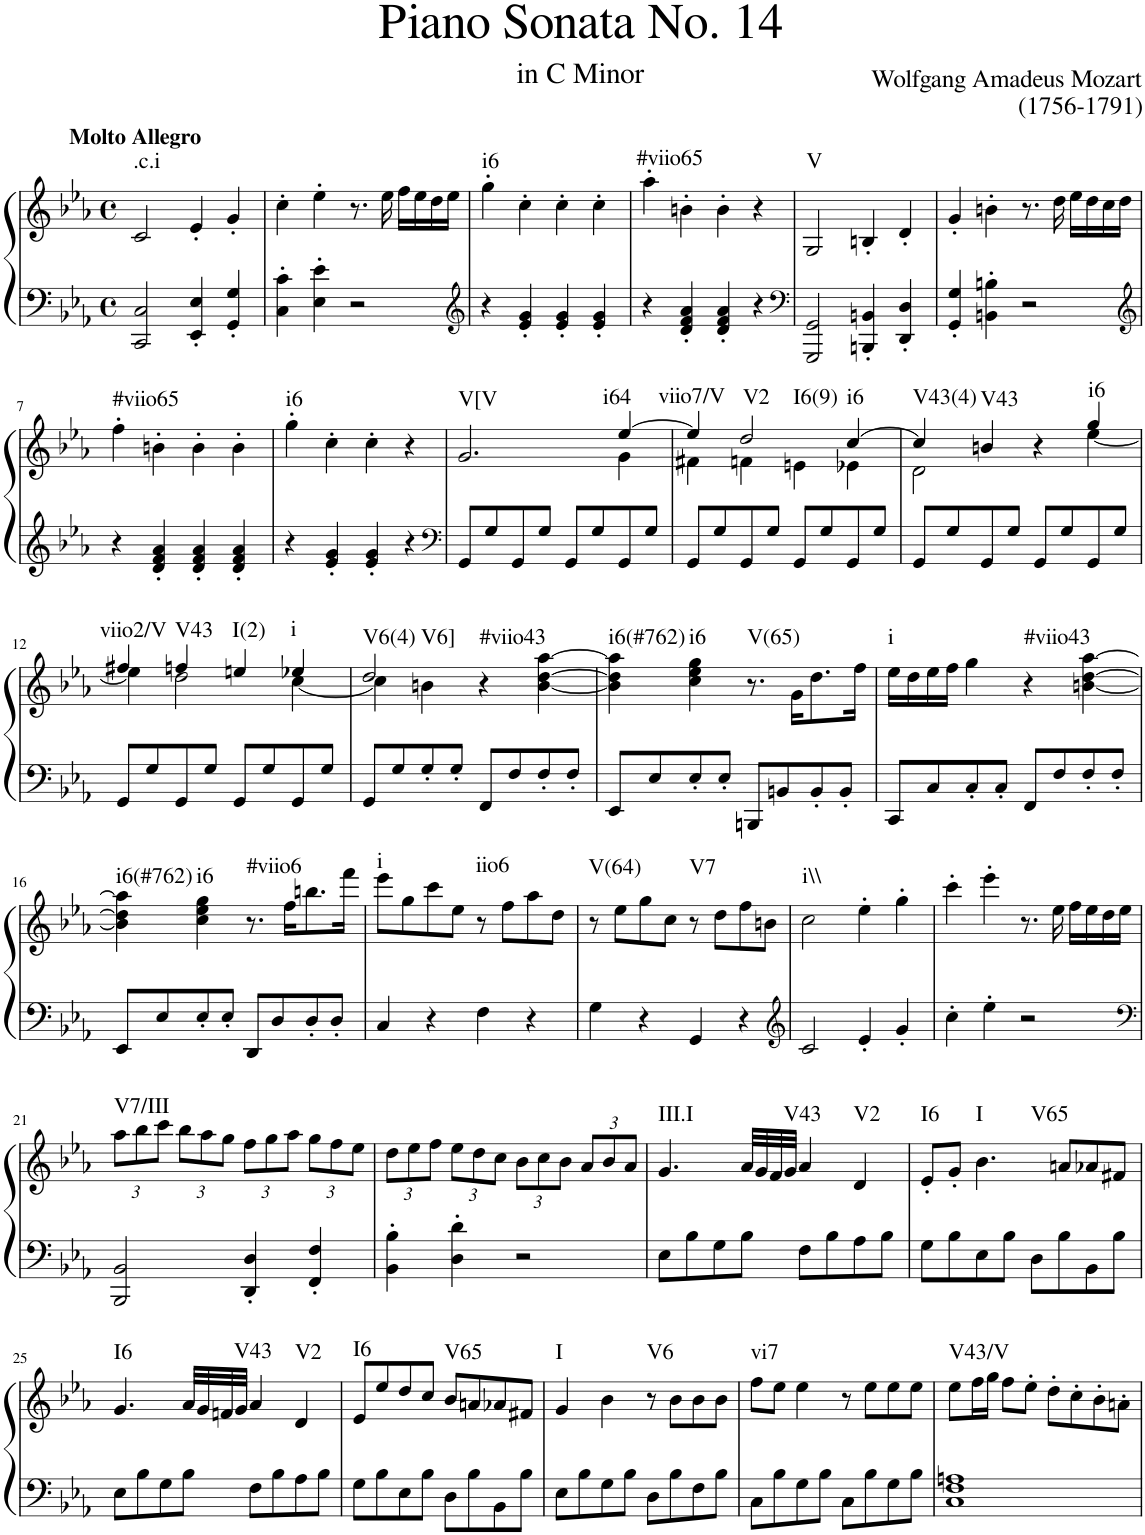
**kern	**kern	**harte
*part1	*part1	*part1
*staff2	*staff1	*
*I"Piano	*	*
*I'Pno.	*	*
*clefF4	*clefG2	*
*k[b-e-a-]	*k[b-e-a-]	*
*M4/4	*M4/4	*
*met(c)	*met(c)	*
=1	=1	=1
!	!LO:TX:a:B:t=Molto Allegro	!LO:H:kt=.c.i
2CC/ 2C/	2c/	N
4EE-/' 4E-/'	4e-'/	.
4GG/' 4G/'	4g'/	.
=2	=2	=2
4C\' 4c\'	4cc'\	.
4E-\' 4e-\'	4ee-'\	.
2r	8.r	.
.	16ee-\	.
.	16ff\LL	.
.	16ee-\	.
.	16dd\	.
.	16ee-\JJ	.
=3	=3	=3
*clefG2	*	*
!	!	!LO:H:kt=i6
4r	4gg'\	N
4e-/' 4g/'	4cc'\	.
4e-/' 4g/'	4cc'\	.
4e-/' 4g/'	4cc'\	.
=4	=4	=4
!	!	!LO:H:kt=#viio65
4r	4aa-'\	N
4d/' 4f/' 4a-/'	4bn'\	.
4d/' 4f/' 4a-/'	4b'\	.
4r	4r	.
=5	=5	=5
*clefF4	*	*
!	!	!LO:H:kt=V
2GGG/ 2GG/	2G/	N
4BBBn/' 4BBn/'	4Bn'/	.
4DD/' 4D/'	4d'/	.
=6	=6	=6
4GG/' 4G/'	4g'/	.
4BBn\' 4Bn\'	4bn'\	.
2r	8.r	.
.	16dd\	.
.	16ee-\LL	.
.	16dd\	.
.	16cc\	.
.	16dd\JJ	.
!!LO:LB:g=z
=7	=7	=7
*clefG2	*	*
!	!	!LO:H:kt=#viio65
4r	4ff'\	N
4d/' 4f/' 4a-/'	4bn'\	.
4d/' 4f/' 4a-/'	4b'\	.
4d/' 4f/' 4a-/'	4b'\	.
=8	=8	=8
!	!	!LO:H:kt=i6
4r	4gg'\	N
4e-/' 4g/'	4cc'\	.
4e-/' 4g/'	4cc'\	.
4r	4r	.
=9	=9	=9
*clefF4	*	*
*	*^	*
!	!	!	!LO:H:kt=V[V
8GG/L	2.g/	2.ryy	N
8G/	.	.	.
8GG/	.	.	.
8G/J	.	.	.
8GG/L	.	.	.
8G/	.	.	.
!	!	!	!LO:H:kt=i64
8GG/	[4ee-/	4g\	N
8G/J	.	.	.
=10	=10	=10	=10
!	!	!	!LO:H:kt=viio7/V
8GG/L	4ee-/]	4f#X\	N
8G/	.	.	.
!	!	!	!LO:H:n=1:kt=V2
!	!	!	!LO:H:n=2:kt=I6(9)
8GG/	2dd/	4fn\	N N
8G/J	.	.	.
8GG/L	.	4en\	.
8G/	.	.	.
!	!	!	!LO:H:kt=i6
8GG/	[4cc/	4e-X\	N
8G/J	.	.	.
=11	=11	=11	=11
!	!	!	!LO:H:kt=V43(4)
8GG/L	4cc/]	2d\	N
8G/	.	.	.
!	!	!	!LO:H:kt=V43
8GG/	4bn/	.	N
8G/J	.	.	.
8GG/L	4r	4ryy	.
8G/	.	.	.
!	!	!	!LO:H:kt=i6
8GG/	4gg/	[4ee-\	N
8G/J	.	.	.
!!LO:LB:g=z	!!
=12	=12	=12	=12
!	!	!	!LO:H:kt=viio2/V
8GG/L	4ff#X/	4ee-\]	N
8G/	.	.	.
!	!	!	!LO:H:kt=V43
8GG/	4ffn/	2dd\	N
8G/J	.	.	.
!	!	!	!LO:H:kt=I(2)
8GG/L	4een/	.	N
8G/	.	.	.
!	!	!	!LO:H:kt=i
8GG/	4ee-X/	[4cc\	N
8G/J	.	.	.
=13	=13	=13	=13
!	!	!	!LO:H:n=1:kt=V6(4)
!	!	!	!LO:H:n=2:kt=V6]
8GG/L	2dd/	4cc\]	N N
8G/	.	.	.
8G'/	.	4bn\	.
8G'/J	.	.	.
!	!	!	!LO:H:kt=#viio43
8FF/L	4r	2ryy	N
8F/	.	.	.
8F'/	[4b\ [>4dd\ [>4aa-\	.	.
8F'/J	.	.	.
*	*v	*v	*
=14	=14	=14
!	!	!LO:H:kt=i6(#762)
8EE-/L	4b\] 4dd\] 4aa-\]	N
8E-/	.	.
!	!	!LO:H:kt=i6
8E-'/	4cc\ 4ee-\ 4gg\	N
8E-'/J	.	.
!	!	!LO:H:kt=V(65)
8BBBn/L	8.r	N
8BBn/	.	.
.	16g\KL	.
8BB'/	8.dd\	.
8BB'/J	.	.
.	16ff\Jk	.
=15	=15	=15
!	!	!LO:H:kt=i
8CC/L	16ee-\LL	N
.	16dd\	.
8C/	16ee-\	.
.	16ff\JJ	.
8C'/	4gg\	.
8C'/J	.	.
!	!	!LO:H:kt=#viio43
8FF/L	4r	N
8F/	.	.
8F'/	[4bn\ [4dd\ [4aa-\	.
8F'/J	.	.
!!LO:LB:g=z
=16	=16	=16
!	!	!LO:H:kt=i6(#762)
8EE-/L	4b\] 4dd\] 4aa-\]	N
8E-/	.	.
!	!	!LO:H:kt=i6
8E-'/	4cc\ 4ee-\ 4gg\	N
8E-'/J	.	.
!	!	!LO:H:kt=#viio6
8DD/L	8.r	N
8D/	.	.
.	16ff\KL	.
8D'/	8.bbn\	.
8D'/J	.	.
.	16fff\Jk	.
=17	=17	=17
!	!	!LO:H:kt=i
4C/	8eee-\L	N
.	8gg\	.
4r	8ccc\	.
.	8ee-\J	.
!	!	!LO:H:kt=iio6
4F\	8r	N
.	8ff\L	.
4r	8aa-\	.
.	8dd\J	.
=18	=18	=18
!	!	!LO:H:kt=V(64)
4G\	8r	N
.	8ee-\L	.
4r	8gg\	.
.	8cc\J	.
!	!	!LO:H:kt=V7
4GG/	8r	N
.	8dd\L	.
4r	8ff\	.
.	8bn\J	.
=19	=19	=19
*clefG2	*	*
!	!	!LO:H:kt=i\\
2c/	2cc\	N
4e-'/	4ee-'\	.
4g'/	4gg'\	.
=20	=20	=20
4cc'\	4ccc'\	.
4ee-'\	4eee-'\	.
2r	8.r	.
.	16ee-\	.
.	16ff\LL	.
.	16ee-\	.
.	16dd\	.
.	16ee-\JJ	.
!!LO:LB:g=z
=21	=21	=21
*clefF4	*	*
*	*Xbrackettup	*
!	!	!LO:H:kt=V7/III
2BBB-/ 2BB-/	12aa-\L	N
.	12bb-\	.
.	12ccc\J	.
.	12bb-\L	.
.	12aa-\	.
.	12gg\J	.
4DD/' 4D/'	12ff\L	.
.	12gg\	.
.	12aa-\J	.
4FF/' 4F/'	12gg\L	.
.	12ff\	.
.	12ee-\J	.
=22	=22	=22
4BB-\' 4B-\'	12dd\L	.
.	12ee-\	.
.	12ff\J	.
4D\' 4d\'	12ee-\L	.
.	12dd\	.
.	12cc\J	.
2r	12b-\L	.
.	12cc\	.
.	12b-\J	.
.	12a-/L	.
.	12b-/	.
.	12a-/J	.
=23	=23	=23
!	!	!LO:H:kt=III.I
8E-\L	4.g/	N
8B-\	.	.
8G\	.	.
8B-\J	32a-/LLL	.
.	32g/	.
.	32f/	.
.	32g/JJJ	.
!	!	!LO:H:kt=V43
8F\L	4a-/	N
8B-\	.	.
!	!	!LO:H:kt=V2
8A-\	4d/	N
8B-\J	.	.
=24	=24	=24
!	!	!LO:H:kt=I6
8G\L	8e-'/L	N
8B-\	8g'/J	.
!	!	!LO:H:n=1:kt=I
!	!	!LO:H:n=2:kt=V65
8E-\	4.b-\	N N
8B-\J	.	.
8D\L	.	.
8B-\	8an/L	.
8BB-\	8a-X/	.
8B-\J	8f#X/J	.
!!LO:LB:g=z
=25	=25	=25
!	!	!LO:H:kt=I6
8E-\L	4.g/	N
8B-\	.	.
8G\	.	.
8B-\J	32a-/LLL	.
.	32g/	.
.	32fn/	.
.	32g/JJJ	.
!	!	!LO:H:kt=V43
8F\L	4a-/	N
8B-\	.	.
!	!	!LO:H:kt=V2
8A-\	4d/	N
8B-\J	.	.
=26	=26	=26
!	!	!LO:H:kt=I6
8G\L	8e-/L	N
8B-\	8ee-/	.
8E-\	8dd/	.
8B-\J	8cc/J	.
!	!	!LO:H:kt=V65
8D\L	8b-/L	N
8B-\	8an/	.
8BB-\	8a-X/	.
8B-\J	8f#X/J	.
=27	=27	=27
!	!	!LO:H:kt=I
8E-\L	4g/	N
8B-\	.	.
8G\	4b-\	.
8B-\J	.	.
!	!	!LO:H:kt=V6
8D\L	8r	N
8B-\	8b-\L	.
8F\	8b-\	.
8B-\J	8b-\J	.
=28	=28	=28
!	!	!LO:H:kt=vi7
8C\L	8ff\L	N
8B-\	8ee-\J	.
8G\	4ee-\	.
8B-\J	.	.
8C\L	8r	.
8B-\	8ee-\L	.
8G\	8ee-\	.
8B-\J	8ee-\J	.
=29	=29	=29
!	!	!LO:H:kt=V43/V
1C 1F 1An	8ee-\L	N
.	16ff\L	.
.	16gg\JJ	.
.	8ff\L	.
.	8ee-'\J	.
.	8dd'\L	.
.	8cc'\	.
.	8b-'\	.
.	8an'\J	.
=	=	=
*-	*-	*-
